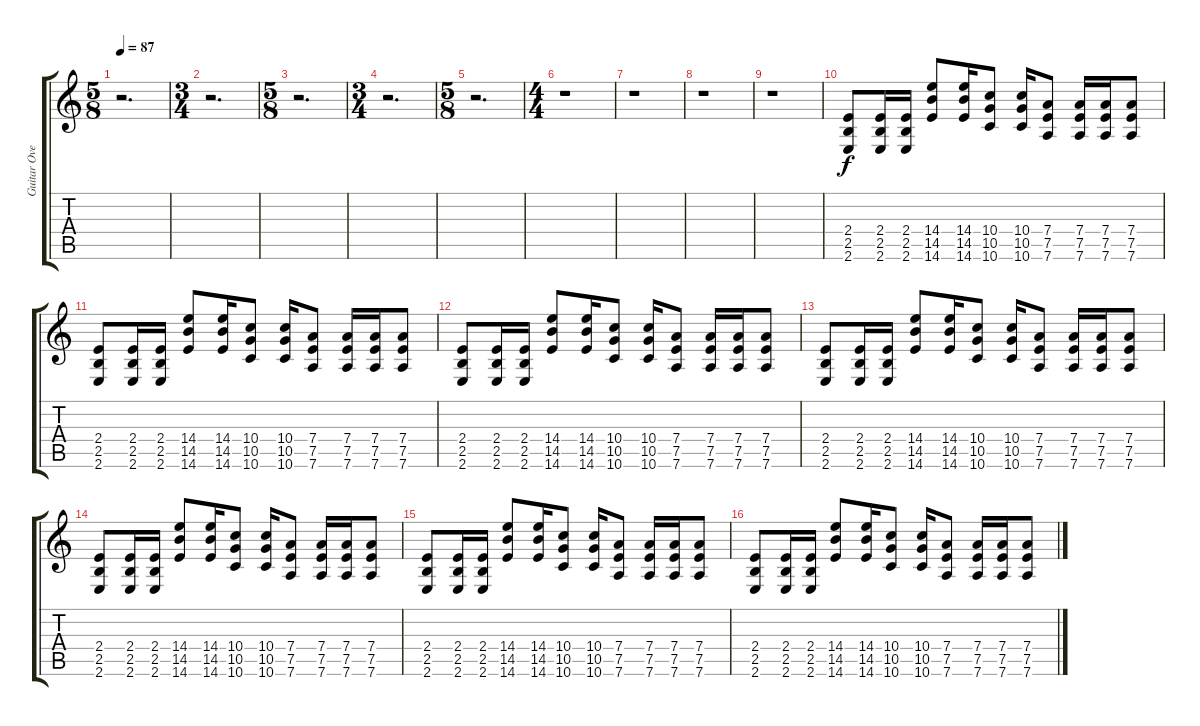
\track ("Guitar Overlay" "Guitar Ove") {instrument overdrivenguitar}
\staff {score tabs}
\tuning (E4 B3 G3 D3 A2 D2) {hide}
\ts (5 8)
\tempo 87
\clef g2
\ks c
r.2{d dy f} |
\ts (3 4)
r.2{d} |
\ts (5 8)
r.2{d} |
\ts (3 4)
r.2{d} |
\ts (5 8)
r.2{d} |
\ts (4 4)
r.1 |
r.1 |
r.1 |
r.1 |
(2.4 2.5 2.6).8 (2.4 2.5 2.6).16{instrument electricguitarmuted} (2.4 2.5 2.6).16 (14.4 14.5 14.6).8{instrument overdrivenguitar} (14.4 14.5 14.6).16 (10.4 10.5 10.6).8 (10.4 10.5 10.6).16 (7.4 7.5 7.6).8 (7.4 7.5 7.6).16 (7.4 7.5 7.6).16 (7.4 7.5 7.6).8 |
(2.4 2.5 2.6).8 (2.4 2.5 2.6).16{instrument electricguitarmuted} (2.4 2.5 2.6).16 (14.4 14.5 14.6).8{instrument overdrivenguitar} (14.4 14.5 14.6).16 (10.4 10.5 10.6).8 (10.4 10.5 10.6).16 (7.4 7.5 7.6).8 (7.4 7.5 7.6).16 (7.4 7.5 7.6).16 (7.4 7.5 7.6).8 |
(2.4 2.5 2.6).8 (2.4 2.5 2.6).16{instrument electricguitarmuted} (2.4 2.5 2.6).16 (14.4 14.5 14.6).8{instrument overdrivenguitar} (14.4 14.5 14.6).16 (10.4 10.5 10.6).8 (10.4 10.5 10.6).16 (7.4 7.5 7.6).8 (7.4 7.5 7.6).16 (7.4 7.5 7.6).16 (7.4 7.5 7.6).8 |
(2.4 2.5 2.6).8 (2.4 2.5 2.6).16{instrument electricguitarmuted} (2.4 2.5 2.6).16 (14.4 14.5 14.6).8{instrument overdrivenguitar} (14.4 14.5 14.6).16 (10.4 10.5 10.6).8 (10.4 10.5 10.6).16 (7.4 7.5 7.6).8 (7.4 7.5 7.6).16 (7.4 7.5 7.6).16 (7.4 7.5 7.6).8 |
(2.4 2.5 2.6).8 (2.4 2.5 2.6).16{instrument electricguitarmuted} (2.4 2.5 2.6).16 (14.4 14.5 14.6).8{instrument overdrivenguitar} (14.4 14.5 14.6).16 (10.4 10.5 10.6).8 (10.4 10.5 10.6).16 (7.4 7.5 7.6).8 (7.4 7.5 7.6).16 (7.4 7.5 7.6).16 (7.4 7.5 7.6).8 |
(2.4 2.5 2.6).8 (2.4 2.5 2.6).16{instrument electricguitarmuted} (2.4 2.5 2.6).16 (14.4 14.5 14.6).8{instrument overdrivenguitar} (14.4 14.5 14.6).16 (10.4 10.5 10.6).8 (10.4 10.5 10.6).16 (7.4 7.5 7.6).8 (7.4 7.5 7.6).16 (7.4 7.5 7.6).16 (7.4 7.5 7.6).8 |
(2.4 2.5 2.6).8 (2.4 2.5 2.6).16{instrument electricguitarmuted} (2.4 2.5 2.6).16 (14.4 14.5 14.6).8{instrument overdrivenguitar} (14.4 14.5 14.6).16 (10.4 10.5 10.6).8 (10.4 10.5 10.6).16 (7.4 7.5 7.6).8 (7.4 7.5 7.6).16 (7.4 7.5 7.6).16 (7.4 7.5 7.6).8
